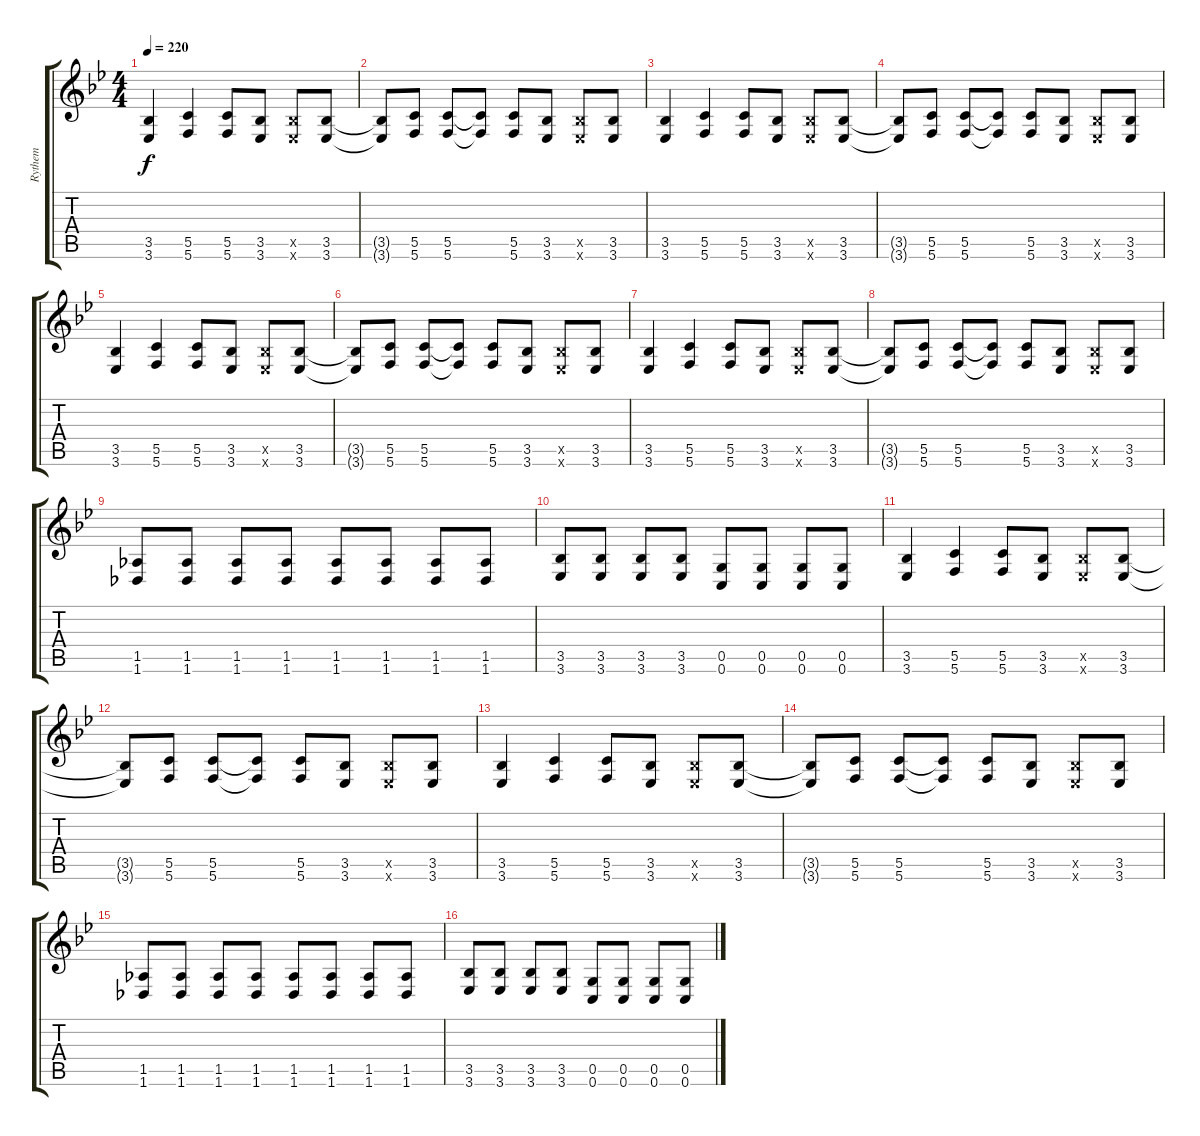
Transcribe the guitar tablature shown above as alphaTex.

\track ("Rythem" "Rythem") {instrument overdrivenguitar}
\staff {score tabs}
\tuning (D4 A3 F3 C3 G2 C2) {hide}
\ts (4 4)
\tempo 220
\clef g2
\ks bb
(3.5 3.6).4{dy f} (5.5 5.6).4 (5.5 5.6).8 (3.5 3.6).8 (3.5{x} 3.6{x}).8 (3.5 3.6).8 |
(3.5{t} 3.6{t}).8 (5.5 5.6).8 (5.5 5.6).8 (5.5{t} 5.6{t}).8 (5.5 5.6).8 (3.5 3.6).8 (3.5{x} 3.6{x}).8 (3.5 3.6).8 |
(3.5 3.6).4 (5.5 5.6).4 (5.5 5.6).8 (3.5 3.6).8 (3.5{x} 3.6{x}).8 (3.5 3.6).8 |
(3.5{t} 3.6{t}).8 (5.5 5.6).8 (5.5 5.6).8 (5.5{t} 5.6{t}).8 (5.5 5.6).8 (3.5 3.6).8 (3.5{x} 3.6{x}).8 (3.5 3.6).8 |
(3.5 3.6).4 (5.5 5.6).4 (5.5 5.6).8 (3.5 3.6).8 (3.5{x} 3.6{x}).8 (3.5 3.6).8 |
(3.5{t} 3.6{t}).8 (5.5 5.6).8 (5.5 5.6).8 (5.5{t} 5.6{t}).8 (5.5 5.6).8 (3.5 3.6).8 (3.5{x} 3.6{x}).8 (3.5 3.6).8 |
(3.5 3.6).4 (5.5 5.6).4 (5.5 5.6).8 (3.5 3.6).8 (3.5{x} 3.6{x}).8 (3.5 3.6).8 |
(3.5{t} 3.6{t}).8 (5.5 5.6).8 (5.5 5.6).8 (5.5{t} 5.6{t}).8 (5.5 5.6).8 (3.5 3.6).8 (3.5{x} 3.6{x}).8 (3.5 3.6).8 |
(1.5 1.6).8 (1.5 1.6).8 (1.5 1.6).8 (1.5 1.6).8 (1.5 1.6).8 (1.5 1.6).8 (1.5 1.6).8 (1.5 1.6).8 |
(3.5 3.6).8 (3.5 3.6).8 (3.5 3.6).8 (3.5 3.6).8 (0.5 0.6).8 (0.5 0.6).8 (0.5 0.6).8 (0.5 0.6).8 |
(3.5 3.6).4 (5.5 5.6).4 (5.5 5.6).8 (3.5 3.6).8 (3.5{x} 3.6{x}).8 (3.5 3.6).8 |
(3.5{t} 3.6{t}).8 (5.5 5.6).8 (5.5 5.6).8 (5.5{t} 5.6{t}).8 (5.5 5.6).8 (3.5 3.6).8 (3.5{x} 3.6{x}).8 (3.5 3.6).8 |
(3.5 3.6).4 (5.5 5.6).4 (5.5 5.6).8 (3.5 3.6).8 (3.5{x} 3.6{x}).8 (3.5 3.6).8 |
(3.5{t} 3.6{t}).8 (5.5 5.6).8 (5.5 5.6).8 (5.5{t} 5.6{t}).8 (5.5 5.6).8 (3.5 3.6).8 (3.5{x} 3.6{x}).8 (3.5 3.6).8 |
(1.5 1.6).8 (1.5 1.6).8 (1.5 1.6).8 (1.5 1.6).8 (1.5 1.6).8 (1.5 1.6).8 (1.5 1.6).8 (1.5 1.6).8 |
(3.5 3.6).8 (3.5 3.6).8 (3.5 3.6).8 (3.5 3.6).8 (0.5 0.6).8 (0.5 0.6).8 (0.5 0.6).8 (0.5 0.6).8
